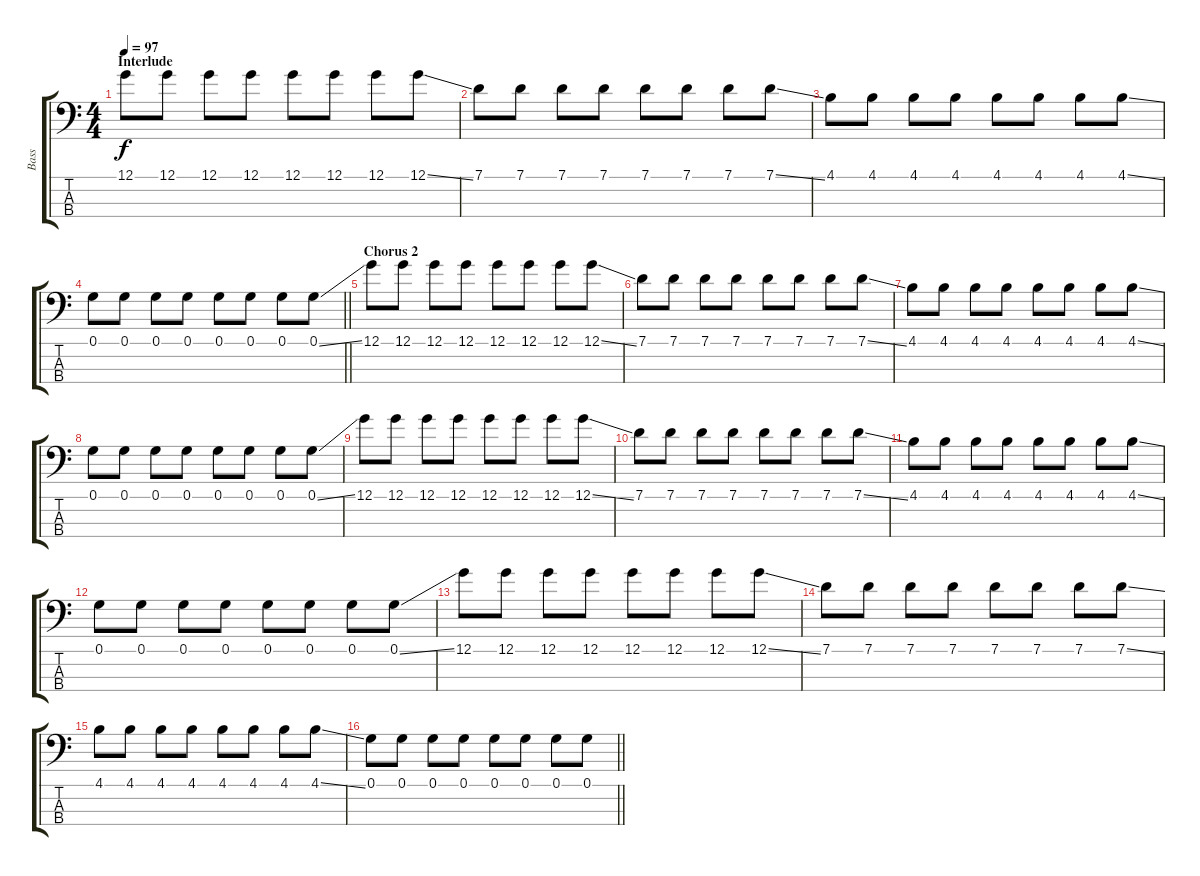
\track ("Bass" "Bass") {instrument electricbasspick}
\staff {score tabs}
\tuning (G2 D2 A1 E1) {hide}
\ts (4 4)
\section ("" "Interlude")
\tempo 97
\clef f4
\ks c
12.1.8{dy f} 12.1.8 12.1.8 12.1.8 12.1.8 12.1.8 12.1.8 12.1{ss}.8 |
7.1.8 7.1.8 7.1.8 7.1.8 7.1.8 7.1.8 7.1.8 7.1{ss}.8 |
4.1.8 4.1.8 4.1.8 4.1.8 4.1.8 4.1.8 4.1.8 4.1{ss}.8 |
\barLineRight lightlight
0.1.8 0.1.8 0.1.8 0.1.8 0.1.8 0.1.8 0.1.8 0.1{ss}.8 |
\section ("" "Chorus 2")
12.1.8 12.1.8 12.1.8 12.1.8 12.1.8 12.1.8 12.1.8 12.1{ss}.8 |
7.1.8 7.1.8 7.1.8 7.1.8 7.1.8 7.1.8 7.1.8 7.1{ss}.8 |
4.1.8 4.1.8 4.1.8 4.1.8 4.1.8 4.1.8 4.1.8 4.1{ss}.8 |
0.1.8 0.1.8 0.1.8 0.1.8 0.1.8 0.1.8 0.1.8 0.1{ss}.8 |
12.1.8 12.1.8 12.1.8 12.1.8 12.1.8 12.1.8 12.1.8 12.1{ss}.8 |
7.1.8 7.1.8 7.1.8 7.1.8 7.1.8 7.1.8 7.1.8 7.1{ss}.8 |
4.1.8 4.1.8 4.1.8 4.1.8 4.1.8 4.1.8 4.1.8 4.1{ss}.8 |
0.1.8 0.1.8 0.1.8 0.1.8 0.1.8 0.1.8 0.1.8 0.1{ss}.8 |
12.1.8 12.1.8 12.1.8 12.1.8 12.1.8 12.1.8 12.1.8 12.1{ss}.8 |
7.1.8 7.1.8 7.1.8 7.1.8 7.1.8 7.1.8 7.1.8 7.1{ss}.8 |
4.1.8 4.1.8 4.1.8 4.1.8 4.1.8 4.1.8 4.1.8 4.1{ss}.8 |
\barLineRight lightlight
0.1.8 0.1.8 0.1.8 0.1.8 0.1.8 0.1.8 0.1.8 0.1{ss}.8
